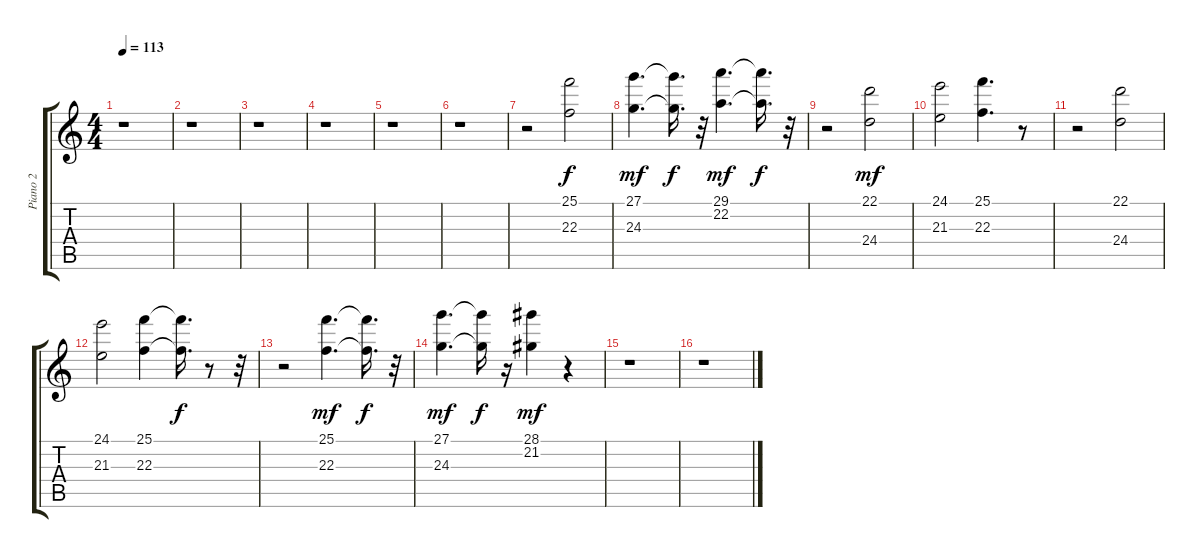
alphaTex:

\track ("Piano 2" "Piano 2") {instrument brightacousticpiano}
\staff {score tabs}
\tuning (E4 B3 G3 D3 A2 E2) {hide}
\ts (4 4)
\tempo 113
\clef g2
\ks c
r.1{dy f} |
r.1 |
r.1 |
r.1 |
r.1 |
r.1 |
r.2 (25.1 22.3).2 |
(27.1 24.3).4{d dy mf} (27.1{t} 24.3{t}).16{d dy f} r.32 (29.1 22.2).4{d dy mf} (29.1{t} 22.2{t}).16{d dy f} r.32 |
r.2 (22.1 24.4).2{dy mf} |
(24.1 21.3).2 (25.1 22.3).4{d} r.8 |
r.2 (22.1 24.4).2 |
(24.1 21.3).2 (25.1 22.3).4 (25.1{t} 22.3{t}).16{d dy f} r.8 r.32 |
r.2 (25.1 22.3).4{d dy mf} (25.1{t} 22.3{t}).16{d dy f} r.32 |
(27.1 24.3).4{d dy mf} (27.1{t} 24.3{t}).16{dy f} r.16 (28.1 21.2).4{dy mf} r.4 |
r.1 |
r.1
